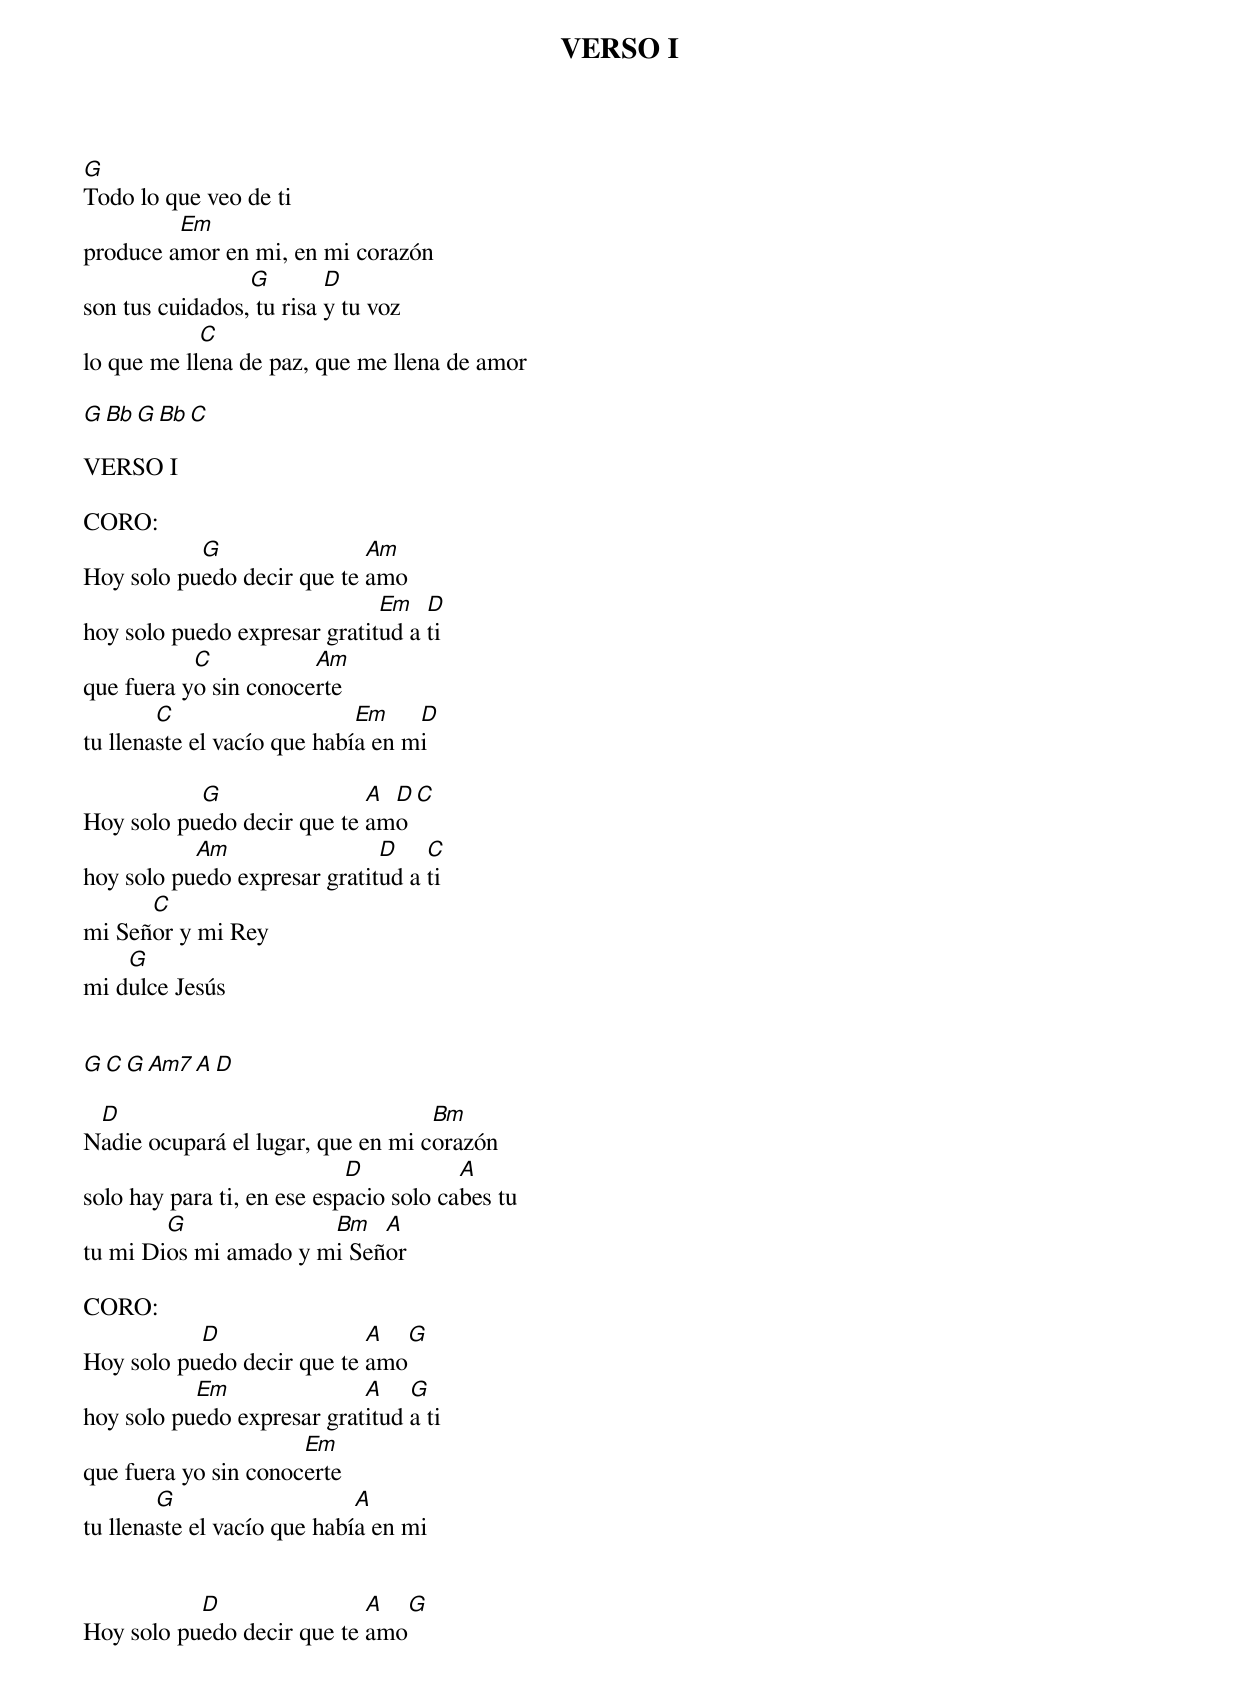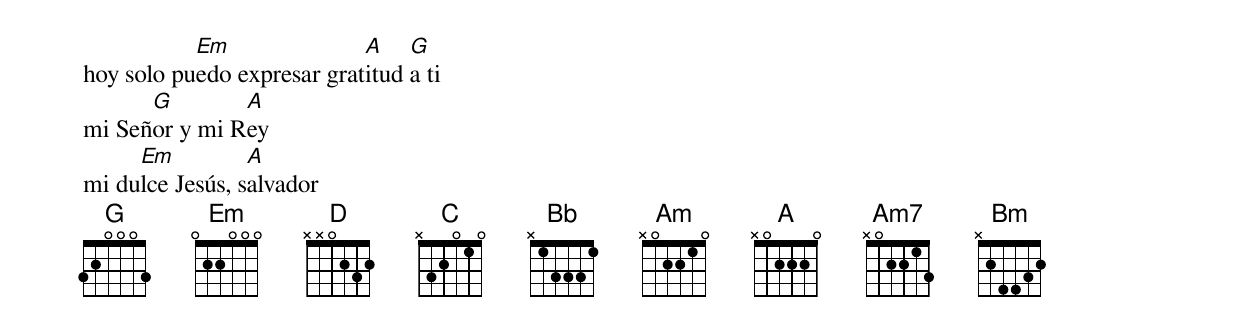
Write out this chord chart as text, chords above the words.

VERSO I
G
Todo lo que veo de ti
         Em
produce amor en mi, en mi corazón
                 G        D
son tus cuidados, tu risa y tu voz
            C
lo que me llena de paz, que me llena de amor

G  Bb G Bb C

VERSO I

CORO:
           G                Am
Hoy solo puedo decir que te amo
                              Em   D
hoy solo puedo expresar gratitud a ti
           C           Am
que fuera yo sin conocerte
        C                    Em    D
tu llenaste el vacío que había en mi

           G                A D C
Hoy solo puedo decir que te amo
           Am                 D    C
hoy solo puedo expresar gratitud a ti
      C
mi Señor y mi Rey
    G
mi dulce Jesús


G C  G   Am7 A D

 D                                 Bm
Nadie ocupará el lugar, que en mi corazón
                            D           A
solo hay para ti, en ese espacio solo cabes tu
        G              Bm   A
tu mi Dios mi amado y mi Señor

CORO:
           D                A  G
Hoy solo puedo decir que te amo
           Em               A    G
hoy solo puedo expresar gratitud a ti
                      Em
que fuera yo sin conocerte
        G                    A
tu llenaste el vacío que había en mi


           D                A  G
Hoy solo puedo decir que te amo
           Em               A    G
hoy solo puedo expresar gratitud a ti
      G        A
mi Señor y mi Rey
     Em          A
mi dulce Jesús, salvador
